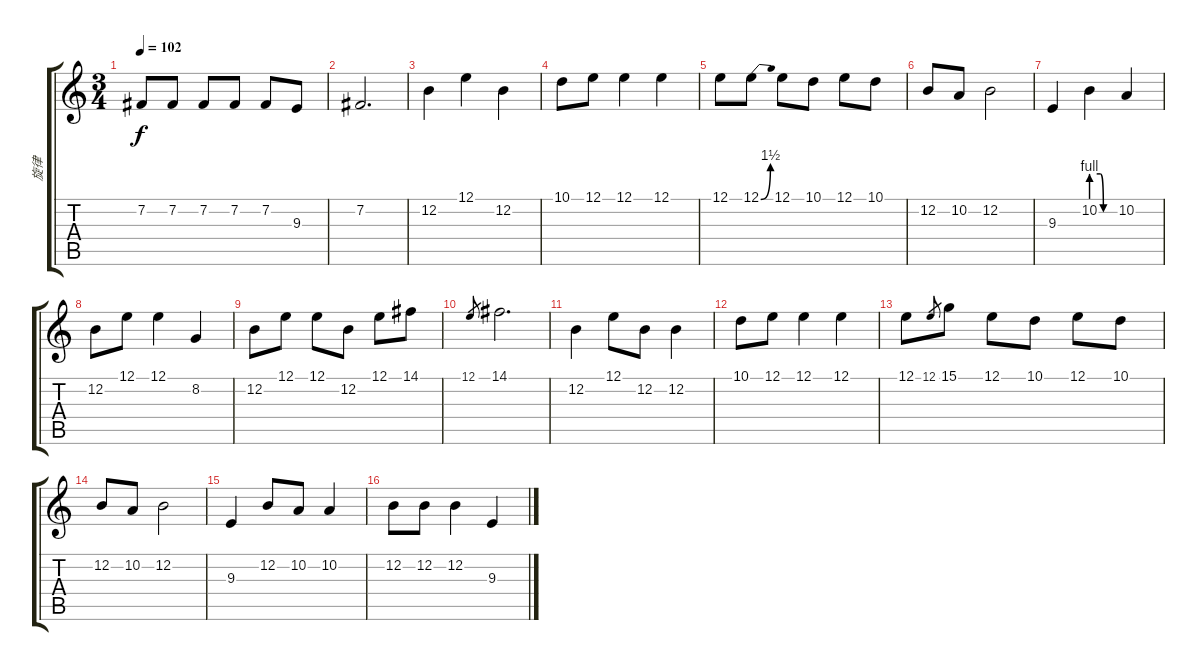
\track ("旋律" "旋律") {instrument flute}
\staff {score tabs}
\tuning (E4 B3 G3 D3 A2 E2) {hide}
\ts (3 4)
\tempo 102
\clef g2
\ks c
7.2.8{dy f} 7.2.8 7.2.8 7.2.8 7.2.8 9.3.8 |
7.2.2{d} |
12.2.4 12.1.4 12.2.4 |
10.1.8 12.1.8 12.1.4 12.1.4 |
12.1.8 12.1{be (bend 0 0 60 6)}.8 12.1.8 10.1.8 12.1.8 10.1.8 |
12.2.8 10.2.8 12.2.2 |
9.3.4 10.2{be (custom 0 4 23 4 31 0 60 0)}.4 10.2.4 |
12.2.8 12.1.8 12.1.4 8.2.4 |
12.2.8 12.1.8 12.1.8 12.2.8 12.1.8 14.1.8 |
12.1.8{gr} 14.1.2{d} |
12.2.4 12.1.8 12.2.8 12.2.4 |
10.1.8 12.1.8 12.1.4 12.1.4 |
12.1.8 12.1.8{gr} 15.1.8 12.1.8 10.1.8 12.1.8 10.1.8 |
12.2.8 10.2.8 12.2.2 |
9.3.4 12.2.8 10.2.8 10.2.4 |
12.2.8 12.2.8 12.2.4 9.3.4
